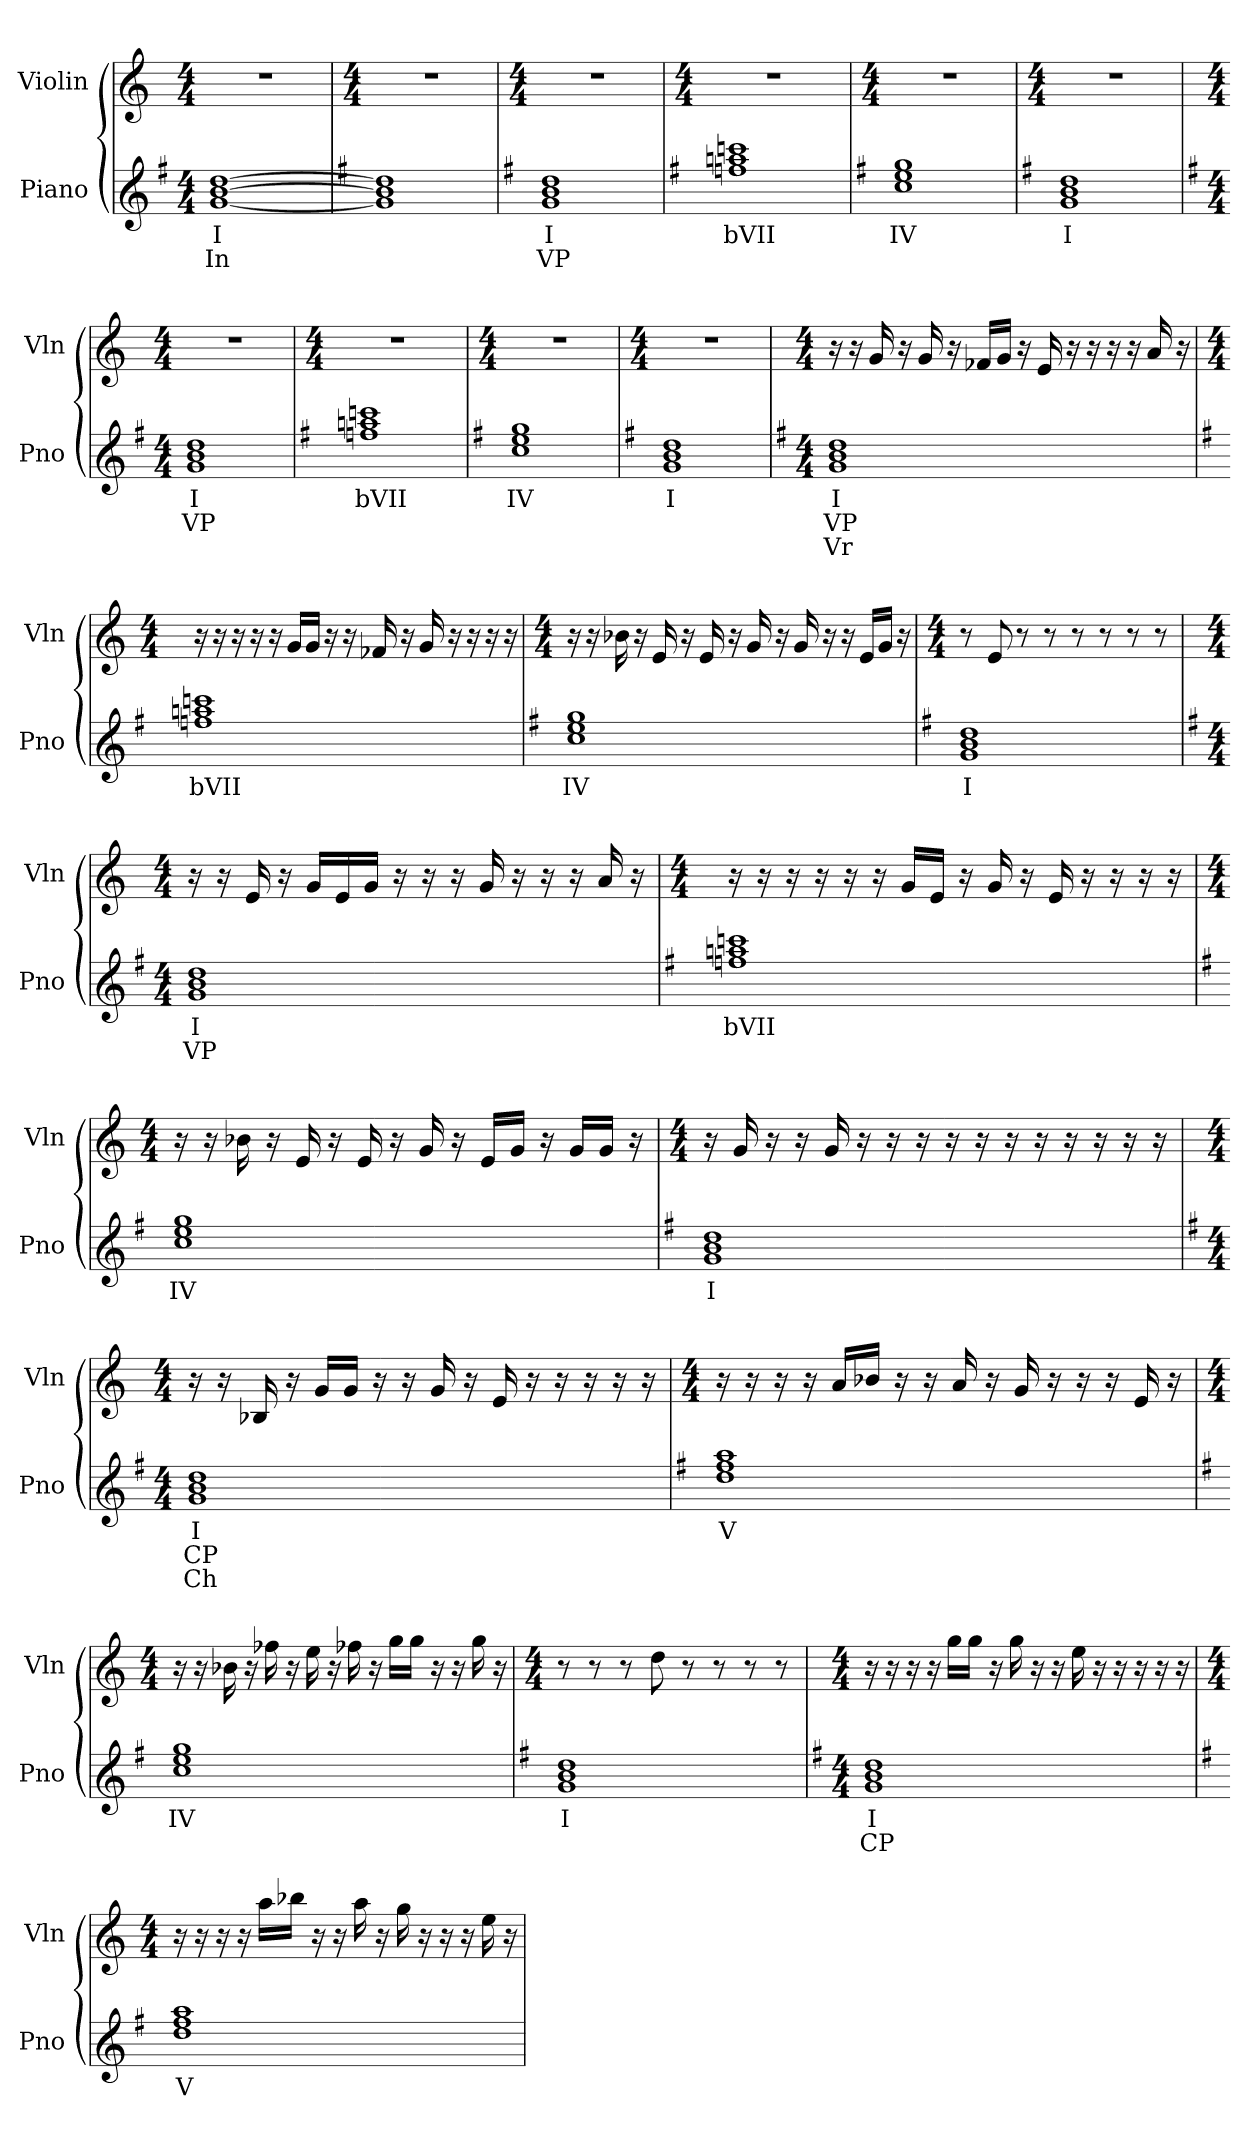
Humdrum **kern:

**kern	**text	**text	**text	**kern
*part2	*part2	*part2	*part2	*part1
*staff2	*staff2	*staff2	*staff2	*staff1
*I"Piano	*	*	*	*I"Violin
*I'Pno	*	*	*	*I'Vln
*k[f#]	*	*	*	*
*G:	*	*	*	*
*M4/4	*	*	*	*M4/4
=	=	=	=	=
[1g [1b [1dd	I	In	.	1r
=	=	=	=	=
*k[f#]	*	*	*	*
*G:	*	*	*	*
*	*	*	*	*M4/4
1g] 1b] 1dd]	.	.	.	1r
=	=	=	=	=
*k[f#]	*	*	*	*
*G:	*	*	*	*
*	*	*	*	*M4/4
1g 1b 1dd	I	VP	.	1r
=	=	=	=	=
*k[f#]	*	*	*	*
*G:	*	*	*	*
*	*	*	*	*M4/4
1ffn 1aan 1cccn	bVII	.	.	1r
=	=	=	=	=
*k[f#]	*	*	*	*
*G:	*	*	*	*
*	*	*	*	*M4/4
1cc 1ee 1gg	IV	.	.	1r
=	=	=	=	=
*k[f#]	*	*	*	*
*G:	*	*	*	*
*	*	*	*	*M4/4
1g 1b 1dd	I	.	.	1r
=	=	=	=	=
*k[f#]	*	*	*	*
*G:	*	*	*	*
*M4/4	*	*	*	*M4/4
1g 1b 1dd	I	VP	.	1r
=	=	=	=	=
*k[f#]	*	*	*	*
*G:	*	*	*	*
*	*	*	*	*M4/4
1ffn 1aan 1cccn	bVII	.	.	1r
=	=	=	=	=
*k[f#]	*	*	*	*
*G:	*	*	*	*
*	*	*	*	*M4/4
1cc 1ee 1gg	IV	.	.	1r
=	=	=	=	=
*k[f#]	*	*	*	*
*G:	*	*	*	*
*	*	*	*	*M4/4
1g 1b 1dd	I	.	.	1r
=	=	=	=	=
*k[f#]	*	*	*	*
*G:	*	*	*	*
*M4/4	*	*	*	*M4/4
1g 1b 1dd	I	VP	Vr	16r
.	.	.	.	16r
.	.	.	.	16g
.	.	.	.	16r
.	.	.	.	16g
.	.	.	.	16r
.	.	.	.	16f-XLL
.	.	.	.	16gJJ
.	.	.	.	16r
.	.	.	.	16e
.	.	.	.	16r
.	.	.	.	16r
.	.	.	.	16r
.	.	.	.	16r
.	.	.	.	16a
.	.	.	.	16r
=	=	=	=	=
*k[f#]	*	*	*	*
*G:	*	*	*	*
*	*	*	*	*M4/4
1ffn 1aan 1cccn	bVII	.	.	16r
.	.	.	.	16r
.	.	.	.	16r
.	.	.	.	16r
.	.	.	.	16r
.	.	.	.	16gLL
.	.	.	.	16gJJ
.	.	.	.	16r
.	.	.	.	16r
.	.	.	.	16f-X
.	.	.	.	16r
.	.	.	.	16g
.	.	.	.	16r
.	.	.	.	16r
.	.	.	.	16r
.	.	.	.	16r
=	=	=	=	=
*k[f#]	*	*	*	*
*G:	*	*	*	*
*	*	*	*	*M4/4
1cc 1ee 1gg	IV	.	.	16r
.	.	.	.	16r
.	.	.	.	16b-X
.	.	.	.	16r
.	.	.	.	16e
.	.	.	.	16r
.	.	.	.	16e
.	.	.	.	16r
.	.	.	.	16g
.	.	.	.	16r
.	.	.	.	16g
.	.	.	.	16r
.	.	.	.	16r
.	.	.	.	16eLL
.	.	.	.	16gJJ
.	.	.	.	16r
=	=	=	=	=
*k[f#]	*	*	*	*
*G:	*	*	*	*
*	*	*	*	*M4/4
1g 1b 1dd	I	.	.	8r
.	.	.	.	8e
.	.	.	.	8r
.	.	.	.	8r
.	.	.	.	8r
.	.	.	.	8r
.	.	.	.	8r
.	.	.	.	8r
=	=	=	=	=
*k[f#]	*	*	*	*
*G:	*	*	*	*
*M4/4	*	*	*	*M4/4
1g 1b 1dd	I	VP	.	16r
.	.	.	.	16r
.	.	.	.	16e
.	.	.	.	16r
.	.	.	.	16gLL
.	.	.	.	16e
.	.	.	.	16gJJ
.	.	.	.	16r
.	.	.	.	16r
.	.	.	.	16r
.	.	.	.	16g
.	.	.	.	16r
.	.	.	.	16r
.	.	.	.	16r
.	.	.	.	16a
.	.	.	.	16r
=	=	=	=	=
*k[f#]	*	*	*	*
*G:	*	*	*	*
*	*	*	*	*M4/4
1ffn 1aan 1cccn	bVII	.	.	16r
.	.	.	.	16r
.	.	.	.	16r
.	.	.	.	16r
.	.	.	.	16r
.	.	.	.	16r
.	.	.	.	16gLL
.	.	.	.	16eJJ
.	.	.	.	16r
.	.	.	.	16g
.	.	.	.	16r
.	.	.	.	16e
.	.	.	.	16r
.	.	.	.	16r
.	.	.	.	16r
.	.	.	.	16r
=	=	=	=	=
*k[f#]	*	*	*	*
*G:	*	*	*	*
*	*	*	*	*M4/4
1cc 1ee 1gg	IV	.	.	16r
.	.	.	.	16r
.	.	.	.	16b-X
.	.	.	.	16r
.	.	.	.	16e
.	.	.	.	16r
.	.	.	.	16e
.	.	.	.	16r
.	.	.	.	16g
.	.	.	.	16r
.	.	.	.	16eLL
.	.	.	.	16gJJ
.	.	.	.	16r
.	.	.	.	16gLL
.	.	.	.	16gJJ
.	.	.	.	16r
=	=	=	=	=
*k[f#]	*	*	*	*
*G:	*	*	*	*
*	*	*	*	*M4/4
1g 1b 1dd	I	.	.	16r
.	.	.	.	16g
.	.	.	.	16r
.	.	.	.	16r
.	.	.	.	16g
.	.	.	.	16r
.	.	.	.	16r
.	.	.	.	16r
.	.	.	.	16r
.	.	.	.	16r
.	.	.	.	16r
.	.	.	.	16r
.	.	.	.	16r
.	.	.	.	16r
.	.	.	.	16r
.	.	.	.	16r
=	=	=	=	=
*k[f#]	*	*	*	*
*G:	*	*	*	*
*M4/4	*	*	*	*M4/4
1g 1b 1dd	I	CP	Ch	16r
.	.	.	.	16r
.	.	.	.	16B-X
.	.	.	.	16r
.	.	.	.	16gLL
.	.	.	.	16gJJ
.	.	.	.	16r
.	.	.	.	16r
.	.	.	.	16g
.	.	.	.	16r
.	.	.	.	16e
.	.	.	.	16r
.	.	.	.	16r
.	.	.	.	16r
.	.	.	.	16r
.	.	.	.	16r
=	=	=	=	=
*k[f#]	*	*	*	*
*G:	*	*	*	*
*	*	*	*	*M4/4
1dd 1ff# 1aa	V	.	.	16r
.	.	.	.	16r
.	.	.	.	16r
.	.	.	.	16r
.	.	.	.	16aLL
.	.	.	.	16b-XJJ
.	.	.	.	16r
.	.	.	.	16r
.	.	.	.	16a
.	.	.	.	16r
.	.	.	.	16g
.	.	.	.	16r
.	.	.	.	16r
.	.	.	.	16r
.	.	.	.	16e
.	.	.	.	16r
=	=	=	=	=
*k[f#]	*	*	*	*
*G:	*	*	*	*
*	*	*	*	*M4/4
1cc 1ee 1gg	IV	.	.	16r
.	.	.	.	16r
.	.	.	.	16b-X
.	.	.	.	16r
.	.	.	.	16ff-X
.	.	.	.	16r
.	.	.	.	16ee
.	.	.	.	16r
.	.	.	.	16ff-X
.	.	.	.	16r
.	.	.	.	16ggLL
.	.	.	.	16ggJJ
.	.	.	.	16r
.	.	.	.	16r
.	.	.	.	16gg
.	.	.	.	16r
=	=	=	=	=
*k[f#]	*	*	*	*
*G:	*	*	*	*
*	*	*	*	*M4/4
1g 1b 1dd	I	.	.	8r
.	.	.	.	8r
.	.	.	.	8r
.	.	.	.	8dd
.	.	.	.	8r
.	.	.	.	8r
.	.	.	.	8r
.	.	.	.	8r
=	=	=	=	=
*k[f#]	*	*	*	*
*G:	*	*	*	*
*M4/4	*	*	*	*M4/4
1g 1b 1dd	I	CP	.	16r
.	.	.	.	16r
.	.	.	.	16r
.	.	.	.	16r
.	.	.	.	16ggLL
.	.	.	.	16ggJJ
.	.	.	.	16r
.	.	.	.	16gg
.	.	.	.	16r
.	.	.	.	16r
.	.	.	.	16ee
.	.	.	.	16r
.	.	.	.	16r
.	.	.	.	16r
.	.	.	.	16r
.	.	.	.	16r
=	=	=	=	=
*k[f#]	*	*	*	*
*G:	*	*	*	*
*	*	*	*	*M4/4
1dd 1ff# 1aa	V	.	.	16r
.	.	.	.	16r
.	.	.	.	16r
.	.	.	.	16r
.	.	.	.	16aaLL
.	.	.	.	16bb-XJJ
.	.	.	.	16r
.	.	.	.	16r
.	.	.	.	16aa
.	.	.	.	16r
.	.	.	.	16gg
.	.	.	.	16r
.	.	.	.	16r
.	.	.	.	16r
.	.	.	.	16ee
.	.	.	.	16r
=	=	=	=	=
*-	*-	*-	*-	*-
